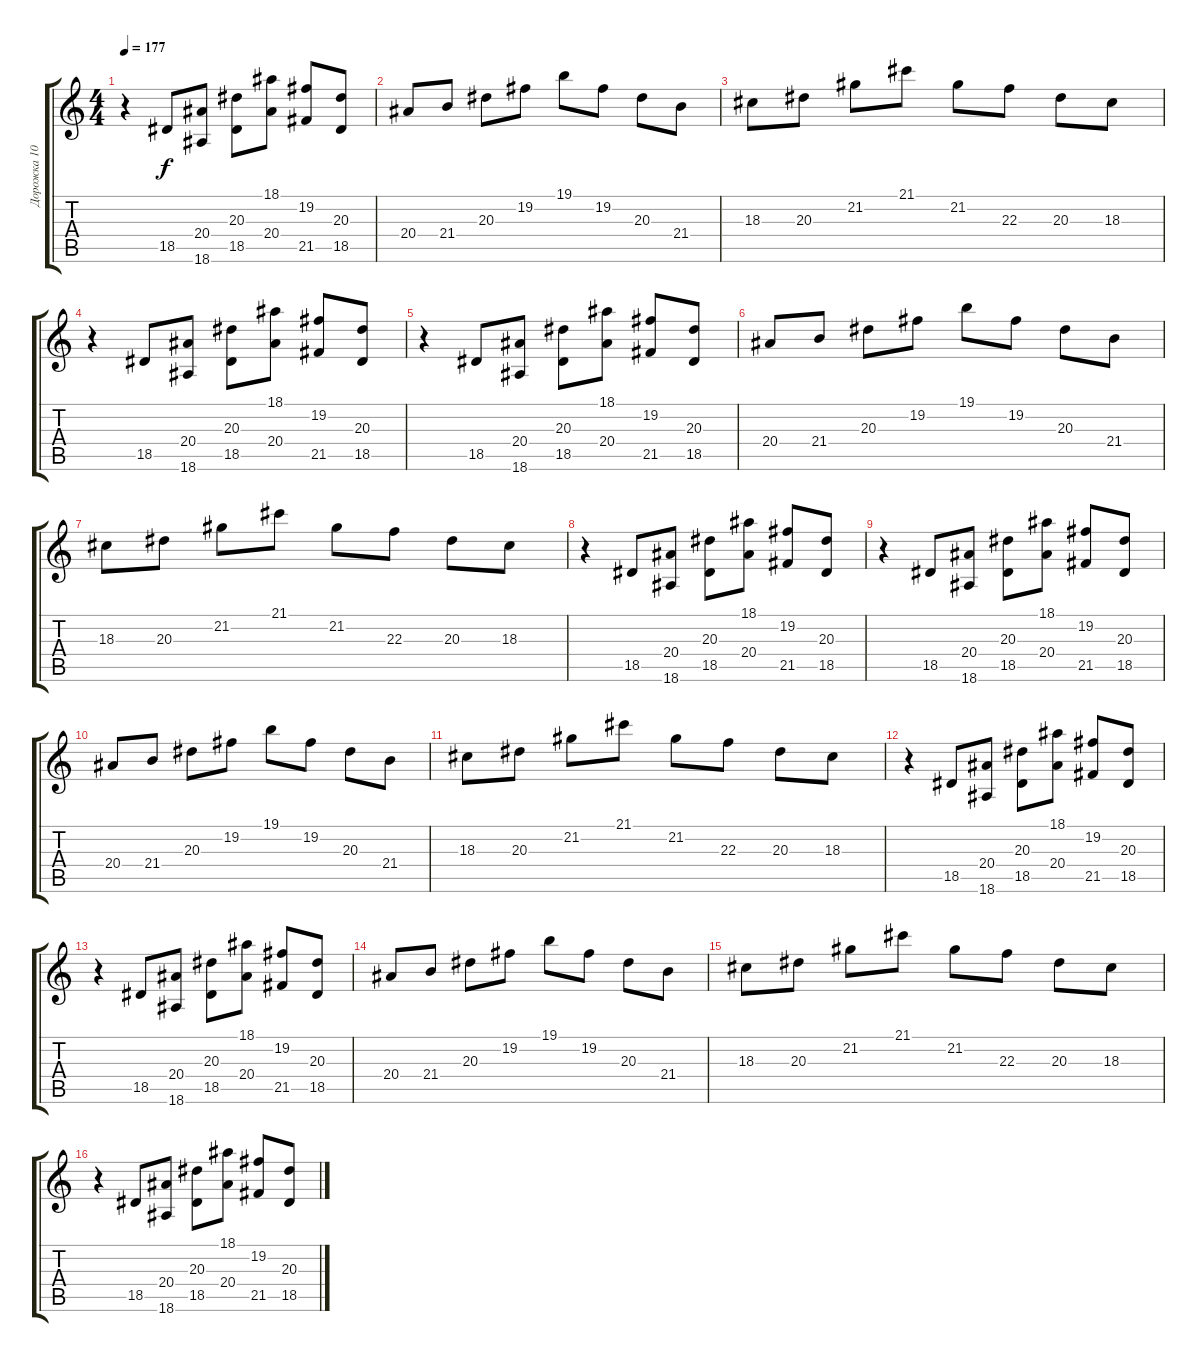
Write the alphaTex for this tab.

\track ("Дорожка 10" "Дорожка 10") {instrument pizzicatostrings}
\staff {score tabs}
\tuning (E4 B3 G3 D3 A2 E2) {hide}
\ts (4 4)
\tempo 177
\clef g2
\ks c
r.4{dy f} 18.5.8 (20.4 18.6).8 (20.3 18.5).8 (18.1 20.4).8 (19.2 21.5).8 (20.3 18.5).8 |
20.4.8 21.4.8 20.3.8 19.2.8 19.1.8 19.2.8 20.3.8 21.4.8 |
18.3.8 20.3.8 21.2.8 21.1.8 21.2.8 22.3.8 20.3.8 18.3.8 |
r.4 18.5.8 (20.4 18.6).8 (20.3 18.5).8 (18.1 20.4).8 (19.2 21.5).8 (20.3 18.5).8 |
r.4 18.5.8 (20.4 18.6).8 (20.3 18.5).8 (18.1 20.4).8 (19.2 21.5).8 (20.3 18.5).8 |
20.4.8 21.4.8 20.3.8 19.2.8 19.1.8 19.2.8 20.3.8 21.4.8 |
18.3.8 20.3.8 21.2.8 21.1.8 21.2.8 22.3.8 20.3.8 18.3.8 |
r.4 18.5.8 (20.4 18.6).8 (20.3 18.5).8 (18.1 20.4).8 (19.2 21.5).8 (20.3 18.5).8 |
r.4 18.5.8 (20.4 18.6).8 (20.3 18.5).8 (18.1 20.4).8 (19.2 21.5).8 (20.3 18.5).8 |
20.4.8 21.4.8 20.3.8 19.2.8 19.1.8 19.2.8 20.3.8 21.4.8 |
18.3.8 20.3.8 21.2.8 21.1.8 21.2.8 22.3.8 20.3.8 18.3.8 |
r.4 18.5.8 (20.4 18.6).8 (20.3 18.5).8 (18.1 20.4).8 (19.2 21.5).8 (20.3 18.5).8 |
r.4 18.5.8 (20.4 18.6).8 (20.3 18.5).8 (18.1 20.4).8 (19.2 21.5).8 (20.3 18.5).8 |
20.4.8 21.4.8 20.3.8 19.2.8 19.1.8 19.2.8 20.3.8 21.4.8 |
18.3.8 20.3.8 21.2.8 21.1.8 21.2.8 22.3.8 20.3.8 18.3.8 |
r.4 18.5.8 (20.4 18.6).8 (20.3 18.5).8 (18.1 20.4).8 (19.2 21.5).8 (20.3 18.5).8
